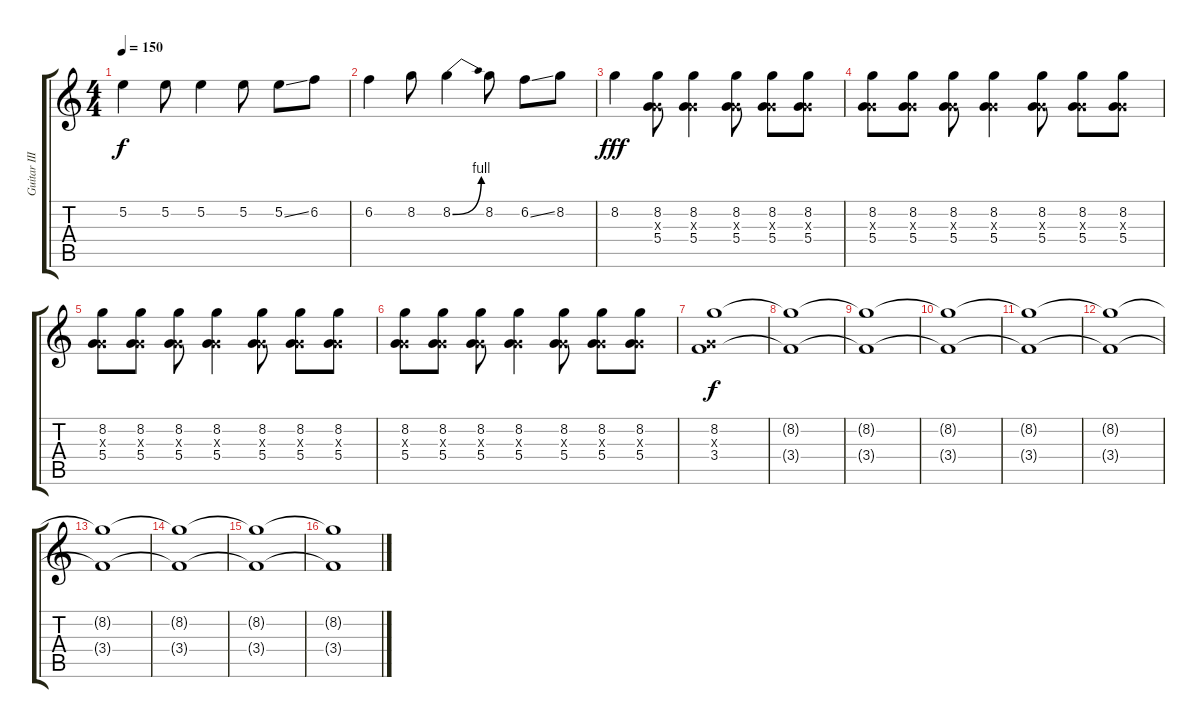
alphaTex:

\track ("Guitar III" "Guitar III") {instrument distortionguitar}
\staff {score tabs}
\tuning (E4 B3 G3 D3 A2 E2) {hide}
\ts (4 4)
\tempo 150
\clef g2
\ks c
5.2.4{dy f} 5.2.8 5.2.4 5.2.8 5.2{ss}.8 6.2.8 |
6.2.4 8.2.8 8.2{be (bend 0 0 60 4)}.4 8.2.8 6.2{ss}.8 8.2.8 |
8.2.4{dy fff} (8.2 0.3{x} 5.4).8{volume 10} (8.2 0.3{x} 5.4).4 (8.2 0.3{x} 5.4).8 (8.2 0.3{x} 5.4).8 (8.2 0.3{x} 5.4).8 |
(8.2 0.3{x} 5.4).8 (8.2 0.3{x} 5.4).8 (8.2 0.3{x} 5.4).8 (8.2 0.3{x} 5.4).4 (8.2 0.3{x} 5.4).8 (8.2 0.3{x} 5.4).8 (8.2 0.3{x} 5.4).8 |
(8.2 0.3{x} 5.4).8 (8.2 0.3{x} 5.4).8 (8.2 0.3{x} 5.4).8 (8.2 0.3{x} 5.4).4 (8.2 0.3{x} 5.4).8 (8.2 0.3{x} 5.4).8 (8.2 0.3{x} 5.4).8 |
(8.2 0.3{x} 5.4).8 (8.2 0.3{x} 5.4).8 (8.2 0.3{x} 5.4).8 (8.2 0.3{x} 5.4).4 (8.2 0.3{x} 5.4).8 (8.2 0.3{x} 5.4).8 (8.2 0.3{x} 5.4).8 |
(8.2 0.3{x} 3.4).1{dy f} |
(8.2{t} 3.4{t}).1 |
(8.2{t} 3.4{t}).1 |
(8.2{t} 3.4{t}).1 |
(8.2{t} 3.4{t}).1 |
(8.2{t} 3.4{t}).1 |
(8.2{t} 3.4{t}).1 |
(8.2{t} 3.4{t}).1 |
(8.2{t} 3.4{t}).1 |
(8.2{t} 3.4{t}).1
